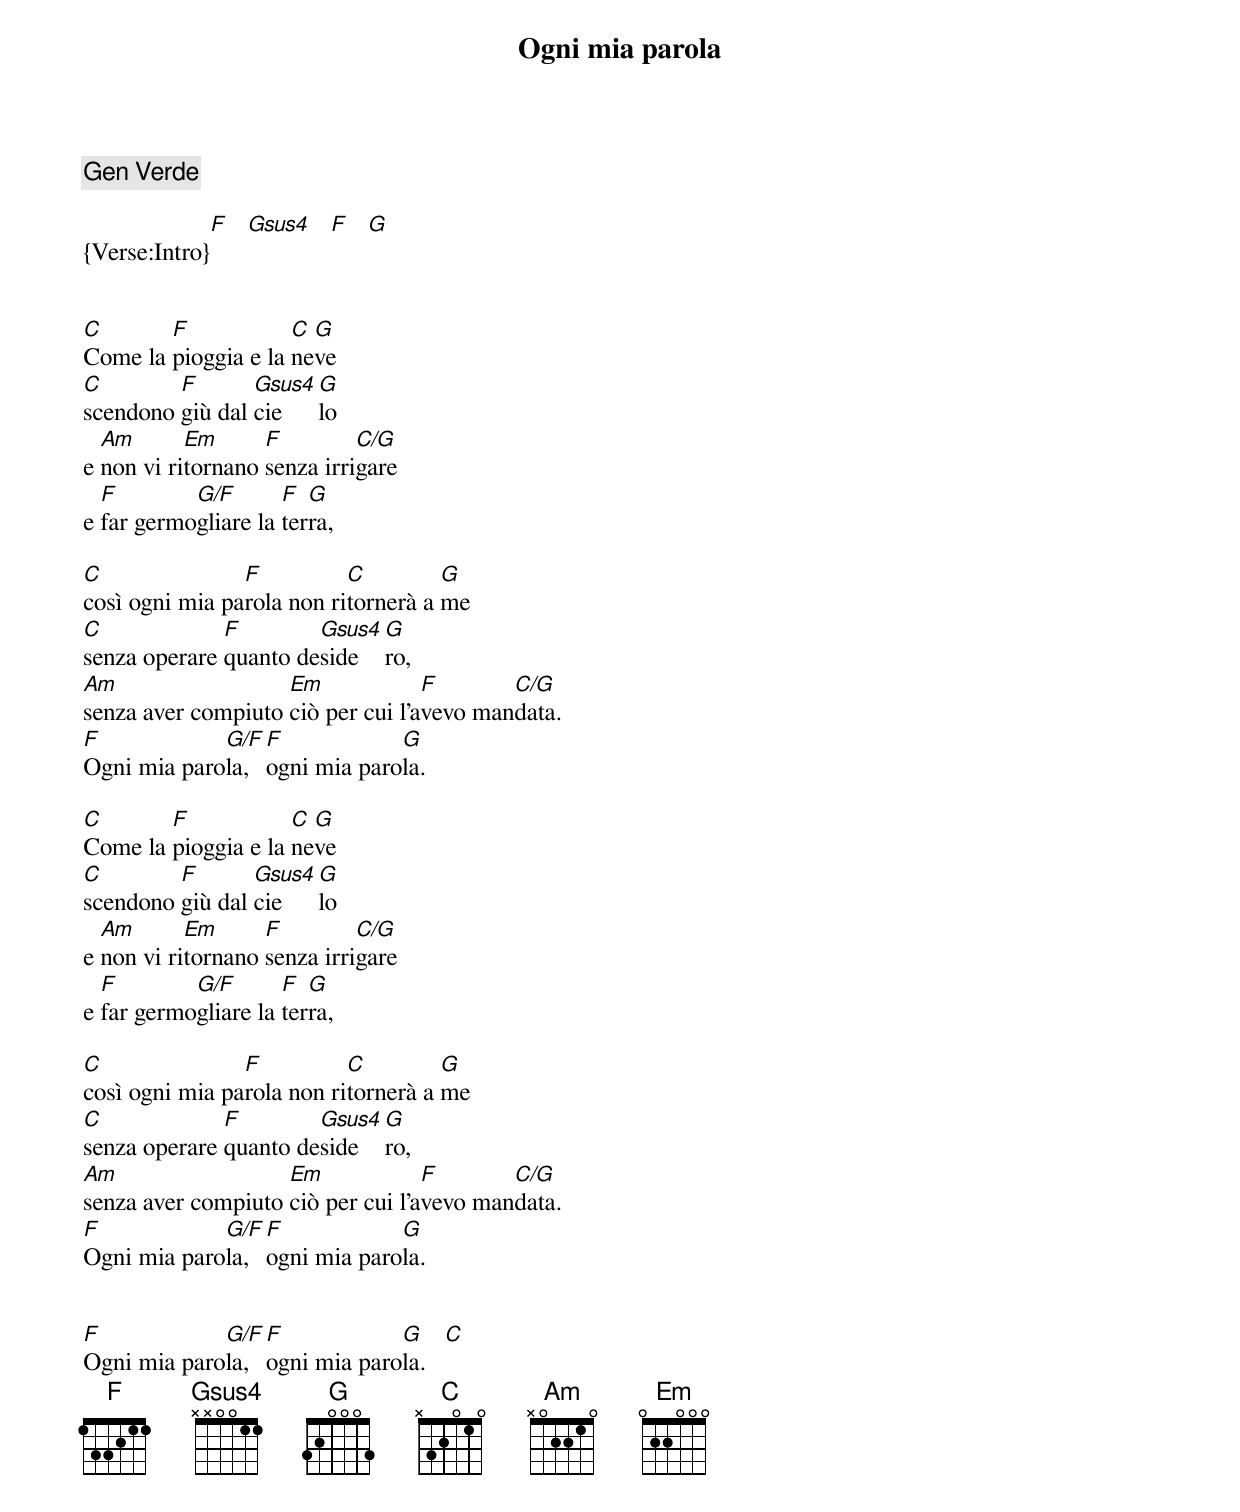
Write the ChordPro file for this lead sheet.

{title:Ogni mia parola}
{c:Gen Verde}

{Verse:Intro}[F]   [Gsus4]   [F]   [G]


[C]Come la [F]pioggia e la [C]ne[G]ve
[C]scendono [F]giù dal [Gsus4]cie[G]lo
e [Am]non vi ri[Em]tornano [F]senza irri[C/G]gare
e [F]far germo[G/F]gliare la [F]ter[G]ra,

[C]così ogni mia pa[F]rola non ri[C]tornerà a [G]me
[C]senza operare [F]quanto de[Gsus4]side[G]ro,
[Am]senza aver compiuto [Em]ciò per cui l’a[F]vevo man[C/G]data.
[F]Ogni mia paro[G/F]la, [F]ogni mia paro[G]la.

[C]Come la [F]pioggia e la [C]ne[G]ve
[C]scendono [F]giù dal [Gsus4]cie[G]lo
e [Am]non vi ri[Em]tornano [F]senza irri[C/G]gare
e [F]far germo[G/F]gliare la [F]ter[G]ra,

[C]così ogni mia pa[F]rola non ri[C]tornerà a [G]me
[C]senza operare [F]quanto de[Gsus4]side[G]ro,
[Am]senza aver compiuto [Em]ciò per cui l’a[F]vevo man[C/G]data.
[F]Ogni mia paro[G/F]la, [F]ogni mia paro[G]la.


[F]Ogni mia paro[G/F]la, [F]ogni mia paro[G]la.   [C]
